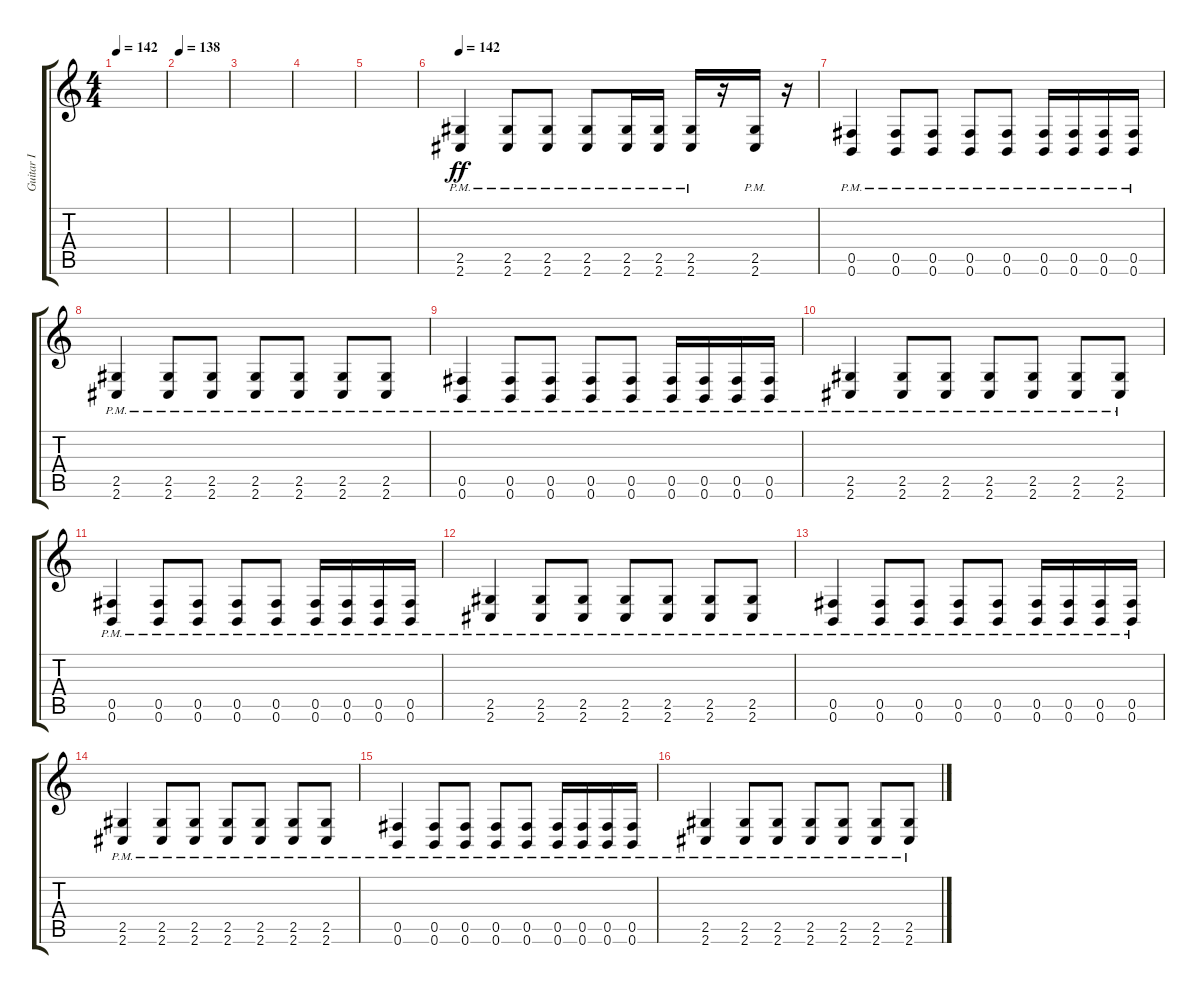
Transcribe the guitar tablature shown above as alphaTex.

\track ("Guitar I" "Guitar I") {instrument distortionguitar}
\staff {score tabs}
\tuning (Db4 Ab3 E3 B2 Gb2 B1) {hide}
\ts (4 4)
\tempo 142
\clef g2
\ks c
|
\tempo 138
|
|
|
|
\tempo 142
(2.5{pm} 2.6{pm}).4{dy ff} (2.5{pm} 2.6{pm}).8 (2.5{pm} 2.6).8 (2.5{pm} 2.6{pm}).8 (2.5{pm} 2.6{pm}).16 (2.5{pm} 2.6{pm}).16 (2.5{pm} 2.6{pm}).16 r.16 (2.5{pm} 2.6{pm}).16 r.16 |
(0.5{pm} 0.6{pm}).4 (0.5{pm} 0.6{pm}).8 (0.5{pm} 0.6{pm}).8 (0.5{pm} 0.6{pm}).8 (0.5{pm} 0.6{pm}).8 (0.5{pm} 0.6{pm}).16 (0.5{pm} 0.6{pm}).16 (0.5{pm} 0.6{pm}).16 (0.5{pm} 0.6{pm}).16 |
(2.5{pm} 2.6{pm}).4 (2.5{pm} 2.6{pm}).8 (2.5{pm} 2.6{pm}).8 (2.5{pm} 2.6{pm}).8 (2.5{pm} 2.6{pm}).8 (2.5{pm} 2.6{pm}).8 (2.5{pm} 2.6{pm}).8 |
(0.5{pm} 0.6{pm}).4 (0.5{pm} 0.6{pm}).8 (0.5{pm} 0.6{pm}).8 (0.5{pm} 0.6{pm}).8 (0.5{pm} 0.6{pm}).8 (0.5{pm} 0.6{pm}).16 (0.5{pm} 0.6{pm}).16 (0.5{pm} 0.6{pm}).16 (0.5{pm} 0.6{pm}).16 |
(2.5{pm} 2.6{pm}).4 (2.5{pm} 2.6{pm}).8 (2.5{pm} 2.6{pm}).8 (2.5{pm} 2.6{pm}).8 (2.5{pm} 2.6{pm}).8 (2.5{pm} 2.6{pm}).8 (2.5{pm} 2.6{pm}).8 |
(0.5{pm} 0.6{pm}).4 (0.5{pm} 0.6{pm}).8 (0.5{pm} 0.6{pm}).8 (0.5{pm} 0.6{pm}).8 (0.5{pm} 0.6{pm}).8 (0.5{pm} 0.6{pm}).16 (0.5{pm} 0.6{pm}).16 (0.5{pm} 0.6{pm}).16 (0.5{pm} 0.6{pm}).16 |
(2.5{pm} 2.6{pm}).4 (2.5{pm} 2.6{pm}).8 (2.5{pm} 2.6{pm}).8 (2.5{pm} 2.6{pm}).8 (2.5{pm} 2.6{pm}).8 (2.5{pm} 2.6{pm}).8 (2.5{pm} 2.6{pm}).8 |
(0.5{pm} 0.6{pm}).4 (0.5{pm} 0.6{pm}).8 (0.5{pm} 0.6{pm}).8 (0.5{pm} 0.6{pm}).8 (0.5{pm} 0.6{pm}).8 (0.5{pm} 0.6{pm}).16 (0.5{pm} 0.6{pm}).16 (0.5{pm} 0.6{pm}).16 (0.5{pm} 0.6{pm}).16 |
(2.5{pm} 2.6{pm}).4 (2.5{pm} 2.6{pm}).8 (2.5{pm} 2.6{pm}).8 (2.5{pm} 2.6{pm}).8 (2.5{pm} 2.6{pm}).8 (2.5{pm} 2.6{pm}).8 (2.5{pm} 2.6{pm}).8 |
(0.5{pm} 0.6{pm}).4 (0.5{pm} 0.6{pm}).8 (0.5{pm} 0.6{pm}).8 (0.5{pm} 0.6{pm}).8 (0.5{pm} 0.6{pm}).8 (0.5{pm} 0.6{pm}).16 (0.5{pm} 0.6{pm}).16 (0.5{pm} 0.6{pm}).16 (0.5{pm} 0.6{pm}).16 |
(2.5{pm} 2.6{pm}).4 (2.5{pm} 2.6{pm}).8 (2.5{pm} 2.6{pm}).8 (2.5{pm} 2.6{pm}).8 (2.5{pm} 2.6{pm}).8 (2.5{pm} 2.6{pm}).8 (2.5{pm} 2.6{pm}).8
